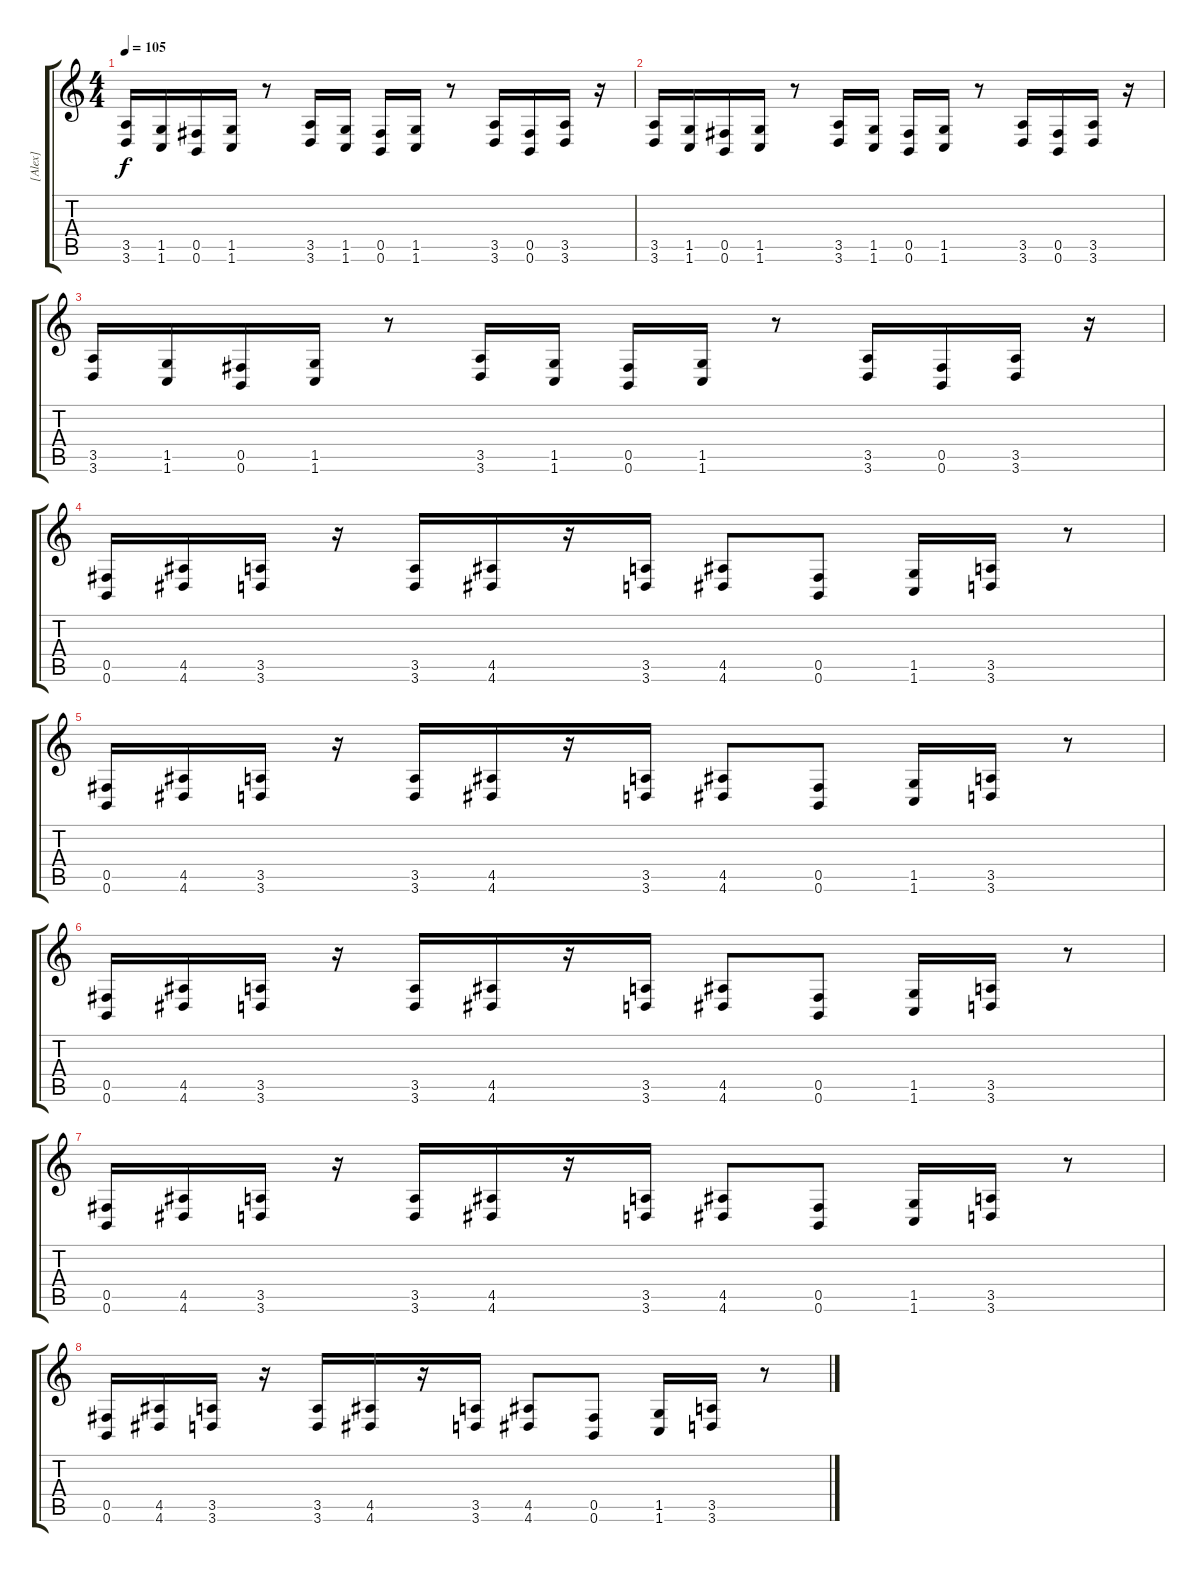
\track ("[Alex]" "[Alex]") {instrument distortionguitar}
\staff {score tabs}
\tuning (Db4 Ab3 E3 B2 Gb2 B1) {hide}
\ts (4 4)
\tempo 105
\clef g2
\ks c
(3.5 3.6).16{dy f} (1.5 1.6).16 (0.5 0.6).16 (1.5 1.6).16 r.8 (3.5 3.6).16 (1.5 1.6).16 (0.5 0.6).16 (1.5 1.6).16 r.8 (3.5 3.6).16 (0.5 0.6).16 (3.5 3.6).16 r.16 |
(3.5 3.6).16 (1.5 1.6).16 (0.5 0.6).16 (1.5 1.6).16 r.8 (3.5 3.6).16 (1.5 1.6).16 (0.5 0.6).16 (1.5 1.6).16 r.8 (3.5 3.6).16 (0.5 0.6).16 (3.5 3.6).16 r.16 |
(3.5 3.6).16 (1.5 1.6).16 (0.5 0.6).16 (1.5 1.6).16 r.8 (3.5 3.6).16 (1.5 1.6).16 (0.5 0.6).16 (1.5 1.6).16 r.8 (3.5 3.6).16 (0.5 0.6).16 (3.5 3.6).16 r.16 |
(0.5 0.6).16 (4.5 4.6).16 (3.5 3.6).16 r.16 (3.5 3.6).16 (4.5 4.6).16 r.16 (3.5 3.6).16 (4.5 4.6).8 (0.5 0.6).8 (1.5 1.6).16 (3.5 3.6).16 r.8 |
(0.5 0.6).16 (4.5 4.6).16 (3.5 3.6).16 r.16 (3.5 3.6).16 (4.5 4.6).16 r.16 (3.5 3.6).16 (4.5 4.6).8 (0.5 0.6).8 (1.5 1.6).16 (3.5 3.6).16 r.8 |
(0.5 0.6).16 (4.5 4.6).16 (3.5 3.6).16 r.16 (3.5 3.6).16 (4.5 4.6).16 r.16 (3.5 3.6).16 (4.5 4.6).8 (0.5 0.6).8 (1.5 1.6).16 (3.5 3.6).16 r.8 |
(0.5 0.6).16 (4.5 4.6).16 (3.5 3.6).16 r.16 (3.5 3.6).16 (4.5 4.6).16 r.16 (3.5 3.6).16 (4.5 4.6).8 (0.5 0.6).8 (1.5 1.6).16 (3.5 3.6).16 r.8 |
(0.5 0.6).16 (4.5 4.6).16 (3.5 3.6).16 r.16 (3.5 3.6).16 (4.5 4.6).16 r.16 (3.5 3.6).16 (4.5 4.6).8 (0.5 0.6).8 (1.5 1.6).16 (3.5 3.6).16 r.8
